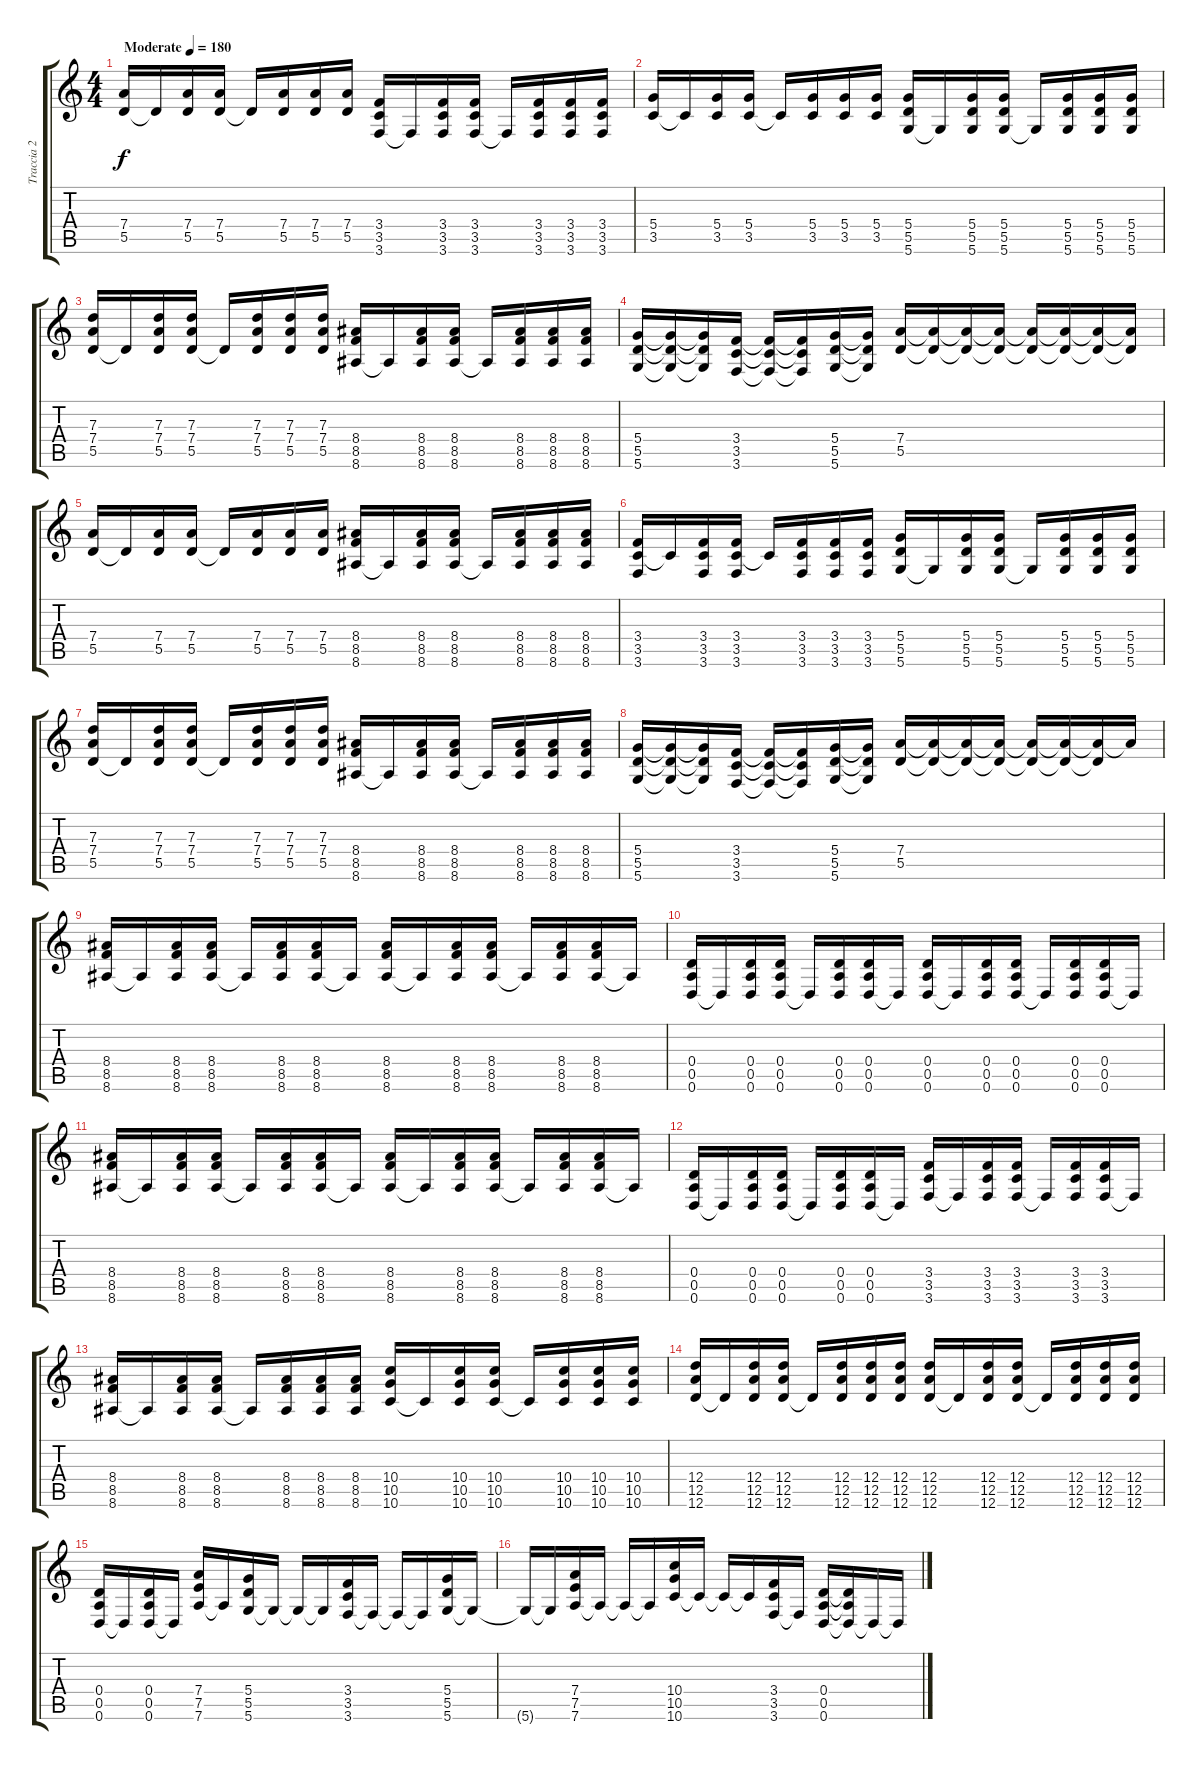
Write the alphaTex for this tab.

\track ("Traccia 2" "Traccia 2") {instrument distortionguitar}
\staff {score tabs}
\tuning (E4 B3 G3 D3 A2 D2) {hide}
\ts (4 4)
\tempo (180 "Moderate")
\clef g2
\ks c
(7.4 5.5).16{dy f instrument distortionguitar} 5.5{t}.16 (7.4 5.5).16 (7.4 5.5).16 5.5{t}.16 (7.4 5.5).16 (7.4 5.5).16 (7.4 5.5).16 (3.4 3.5 3.6).16 3.6{t}.16 (3.4 3.5 3.6).16 (3.4 3.5 3.6).16 3.6{t}.16 (3.4 3.5 3.6).16 (3.4 3.5 3.6).16 (3.4 3.5 3.6).16 |
(5.4 3.5).16 3.5{t}.16 (5.4 3.5).16 (5.4 3.5).16 3.5{t}.16 (5.4 3.5).16 (5.4 3.5).16 (5.4 3.5).16 (5.4 5.5 5.6).16 5.6{t}.16 (5.4 5.5 5.6).16 (5.4 5.5 5.6).16 5.6{t}.16 (5.4 5.5 5.6).16 (5.4 5.5 5.6).16 (5.4 5.5 5.6).16 |
(7.3 7.4 5.5).16 5.5{t}.16 (7.3 7.4 5.5).16 (7.3 7.4 5.5).16 5.5{t}.16 (7.3 7.4 5.5).16 (7.3 7.4 5.5).16 (7.3 7.4 5.5).16 (8.4 8.5 8.6).16 8.6{t}.16 (8.4 8.5 8.6).16 (8.4 8.5 8.6).16 8.6{t}.16 (8.4 8.5 8.6).16 (8.4 8.5 8.6).16 (8.4 8.5 8.6).16 |
(5.4 5.5 5.6).16 (5.4{t} 5.5{t} 5.6{t}).16 (5.4{t} 5.5{t} 5.6{t}).16 (3.4 3.5 3.6).16 (3.4{t} 3.5{t} 3.6{t}).16 (3.4{t} 3.5{t} 3.6{t}).16 (5.4 5.5 5.6).16 (5.4{t} 5.5{t} 5.6{t}).16 (7.4 5.5).16 (7.4{t} 5.5{t}).16 (7.4{t} 5.5{t}).16 (7.4{t} 5.5{t}).16 (7.4{t} 5.5{t}).16 (7.4{t} 5.5{t}).16 (7.4{t} 5.5{t}).16 (7.4{t} 5.5{t}).16 |
(7.4 5.5).16 5.5{t}.16 (7.4 5.5).16 (7.4 5.5).16 5.5{t}.16 (7.4 5.5).16 (7.4 5.5).16 (7.4 5.5).16 (8.4 8.5 8.6).16 8.6{t}.16 (8.4 8.5 8.6).16 (8.4 8.5 8.6).16 8.6{t}.16 (8.4 8.5 8.6).16 (8.4 8.5 8.6).16 (8.4 8.5 8.6).16 |
(3.4 3.5 3.6).16 3.5{t}.16 (3.4 3.5 3.6).16 (3.4 3.5 3.6).16 3.5{t}.16 (3.4 3.5 3.6).16 (3.4 3.5 3.6).16 (3.4 3.5 3.6).16 (5.4 5.5 5.6).16 5.6{t}.16 (5.4 5.5 5.6).16 (5.4 5.5 5.6).16 5.6{t}.16 (5.4 5.5 5.6).16 (5.4 5.5 5.6).16 (5.4 5.5 5.6).16 |
(7.3 7.4 5.5).16 5.5{t}.16 (7.3 7.4 5.5).16 (7.3 7.4 5.5).16 5.5{t}.16 (7.3 7.4 5.5).16 (7.3 7.4 5.5).16 (7.3 7.4 5.5).16 (8.4 8.5 8.6).16 8.6{t}.16 (8.4 8.5 8.6).16 (8.4 8.5 8.6).16 8.6{t}.16 (8.4 8.5 8.6).16 (8.4 8.5 8.6).16 (8.4 8.5 8.6).16 |
(5.4 5.5 5.6).16 (5.4{t} 5.5{t} 5.6{t}).16 (5.4{t} 5.5{t} 5.6{t}).16 (3.4 3.5 3.6).16 (3.4{t} 3.5{t} 3.6{t}).16 (3.4{t} 3.5{t} 3.6{t}).16 (5.4 5.5 5.6).16 (5.4{t} 5.5{t} 5.6{t}).16 (7.4 5.5).16 (7.4{t} 5.5{t}).16 (7.4{t} 5.5{t}).16 (7.4{t} 5.5{t}).16 (7.4{t} 5.5{t}).16 (7.4{t} 5.5{t}).16 (7.4{t} 5.5{t}).16 7.4{t}.16 |
(8.4 8.5 8.6).16 8.6{t}.16 (8.4 8.5 8.6).16 (8.4 8.5 8.6).16 8.6{t}.16 (8.4 8.5 8.6).16 (8.4 8.5 8.6).16 8.6{t}.16 (8.4 8.5 8.6).16 8.6{t}.16 (8.4 8.5 8.6).16 (8.4 8.5 8.6).16 8.6{t}.16 (8.4 8.5 8.6).16 (8.4 8.5 8.6).16 8.6{t}.16 |
(0.4 0.5 0.6).16 0.6{t}.16 (0.4 0.5 0.6).16 (0.4 0.5 0.6).16 0.6{t}.16 (0.4 0.5 0.6).16 (0.4 0.5 0.6).16 0.6{t}.16 (0.4 0.5 0.6).16 0.6{t}.16 (0.4 0.5 0.6).16 (0.4 0.5 0.6).16 0.6{t}.16 (0.4 0.5 0.6).16 (0.4 0.5 0.6).16 0.6{t}.16 |
(8.4 8.5 8.6).16 8.6{t}.16 (8.4 8.5 8.6).16 (8.4 8.5 8.6).16 8.6{t}.16 (8.4 8.5 8.6).16 (8.4 8.5 8.6).16 8.6{t}.16 (8.4 8.5 8.6).16 8.6{t}.16 (8.4 8.5 8.6).16 (8.4 8.5 8.6).16 8.6{t}.16 (8.4 8.5 8.6).16 (8.4 8.5 8.6).16 8.6{t}.16 |
(0.4 0.5 0.6).16 0.6{t}.16 (0.4 0.5 0.6).16 (0.4 0.5 0.6).16 0.6{t}.16 (0.4 0.5 0.6).16 (0.4 0.5 0.6).16 0.6{t}.16 (3.4 3.5 3.6).16 3.6{t}.16 (3.4 3.5 3.6).16 (3.4 3.5 3.6).16 3.6{t}.16 (3.4 3.5 3.6).16 (3.4 3.5 3.6).16 3.6{t}.16 |
(8.4 8.5 8.6).16 8.6{t}.16 (8.4 8.5 8.6).16 (8.4 8.5 8.6).16 8.6{t}.16 (8.4 8.5 8.6).16 (8.4 8.5 8.6).16 (8.4 8.5 8.6).16 (10.4 10.5 10.6).16 10.6{t}.16 (10.4 10.5 10.6).16 (10.4 10.5 10.6).16 10.6{t}.16 (10.4 10.5 10.6).16 (10.4 10.5 10.6).16 (10.4 10.5 10.6).16 |
(12.4 12.5 12.6).16 12.6{t}.16 (12.4 12.5 12.6).16 (12.4 12.5 12.6).16 12.6{t}.16 (12.4 12.5 12.6).16 (12.4 12.5 12.6).16 (12.4 12.5 12.6).16 (12.4 12.5 12.6).16 12.6{t}.16 (12.4 12.5 12.6).16 (12.4 12.5 12.6).16 12.6{t}.16 (12.4 12.5 12.6).16 (12.4 12.5 12.6).16 (12.4 12.5 12.6).16 |
(0.4 0.5 0.6).16 0.6{t}.16 (0.4 0.5 0.6).16 0.6{t}.16 (7.4 7.5 7.6).16 7.6{t}.16 (5.4 5.5 5.6).16 5.6{t}.16 5.6{t}.16 5.6{t}.16 (3.4 3.5 3.6).16 3.6{t}.16 3.6{t}.16 3.6{t}.16 (5.4 5.5 5.6).16 5.6{t}.16 |
5.6{t}.16 5.6{t}.16 (7.4 7.5 7.6).16 7.6{t}.16 7.6{t}.16 7.6{t}.16 (10.4 10.5 10.6).16 10.6{t}.16 10.6{t}.16 10.6{t}.16 (3.4 3.5 3.6).16 3.6{t}.16 (0.4 0.5 0.6).16 (0.4{t} 0.5{t} 0.6{t}).16 0.6{t}.16 0.6{t}.16
